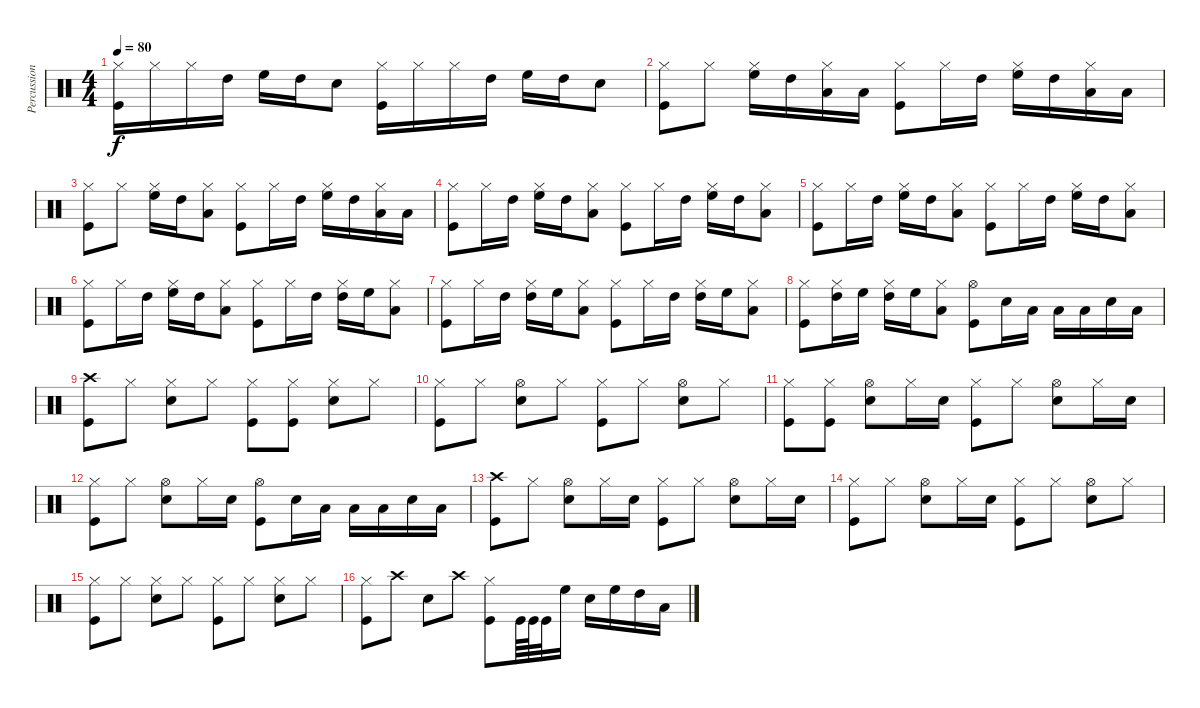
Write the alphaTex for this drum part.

\track ("Percussion" "Percussion") {instrument percussion}
\staff {score}
\articulation defaults
\ts (4 4)
\tempo 80
\clef neutral
\ks c
("Hi-Hat (closed)" "Kick (hit)").16{dy f} "Hi-Hat (closed)".16 "Hi-Hat (closed)".16 "High Tom (hit)".16 "High Floor Tom (hit)".16 "High Tom (hit)".16 "Snare (hit) 2".8 ("Hi-Hat (closed)" "Kick (hit)").16 "Hi-Hat (closed)".16 "Hi-Hat (closed)".16 "High Tom (hit)".16 "High Floor Tom (hit)".16 "High Tom (hit)".16 "Snare (hit) 2".8 |
("Hi-Hat (closed)" "Kick (hit)").8 "Hi-Hat (closed)".8 ("Hi-Hat (closed)" "High Floor Tom (hit)").16 "High Tom (hit)".16 ("Hi-Hat (closed)" "Low Tom (hit)").16 "Low Tom (hit)".16 ("Hi-Hat (closed)" "Kick (hit)").8 "Hi-Hat (closed)".16 "High Tom (hit)".16 ("Hi-Hat (closed)" "High Floor Tom (hit)").16 "High Tom (hit)".16 ("Hi-Hat (closed)" "Low Tom (hit)").16 "Low Tom (hit)".16 |
("Hi-Hat (closed)" "Kick (hit)").8 "Hi-Hat (closed)".8 ("Hi-Hat (closed)" "High Floor Tom (hit)").16 "High Tom (hit)".16 ("Hi-Hat (closed)" "Low Tom (hit)").8 ("Hi-Hat (closed)" "Kick (hit)").8 "Hi-Hat (closed)".16 "High Tom (hit)".16 ("Hi-Hat (closed)" "High Floor Tom (hit)").16 "High Tom (hit)".16 ("Hi-Hat (closed)" "Low Tom (hit)").16 "Low Tom (hit)".16 |
("Hi-Hat (closed)" "Kick (hit)").8 "Hi-Hat (closed)".16 "High Tom (hit)".16 ("Hi-Hat (closed)" "High Floor Tom (hit)").16 "High Tom (hit)".16 ("Hi-Hat (closed)" "Low Tom (hit)").8 ("Hi-Hat (closed)" "Kick (hit)").8 "Hi-Hat (closed)".16 "High Tom (hit)".16 ("Hi-Hat (closed)" "High Floor Tom (hit)").16 "High Tom (hit)".16 ("Hi-Hat (closed)" "Low Tom (hit)").8 |
("Hi-Hat (closed)" "Kick (hit)").8 "Hi-Hat (closed)".16 "High Tom (hit)".16 ("Hi-Hat (closed)" "High Floor Tom (hit)").16 "High Tom (hit)".16 ("Hi-Hat (closed)" "Low Tom (hit)").8 ("Hi-Hat (closed)" "Kick (hit)").8 "Hi-Hat (closed)".16 "High Tom (hit)".16 ("Hi-Hat (closed)" "High Floor Tom (hit)").16 "High Tom (hit)".16 ("Hi-Hat (closed)" "Low Tom (hit)").8 |
("Hi-Hat (closed)" "Kick (hit)").8 "Hi-Hat (closed)".16 "High Tom (hit)".16 ("Hi-Hat (closed)" "High Floor Tom (hit)").16 "High Tom (hit)".16 ("Hi-Hat (closed)" "Low Tom (hit)").8 ("Hi-Hat (closed)" "Kick (hit)").8 "Hi-Hat (closed)".16 "High Tom (hit)".16 ("Hi-Hat (closed)" "High Tom (hit)").16 "High Floor Tom (hit)".16 ("Hi-Hat (closed)" "Low Tom (hit)").8 |
("Hi-Hat (closed)" "Kick (hit)").8 "Hi-Hat (closed)".16 "High Tom (hit)".16 ("Hi-Hat (closed)" "High Tom (hit)").16 "High Floor Tom (hit)".16 ("Hi-Hat (closed)" "Low Tom (hit)").8 ("Hi-Hat (closed)" "Kick (hit)").8 "Hi-Hat (closed)".16 "High Tom (hit)".16 ("Hi-Hat (closed)" "High Tom (hit)").16 "High Floor Tom (hit)".16 ("Hi-Hat (closed)" "Low Tom (hit)").8 |
("Hi-Hat (closed)" "Kick (hit)").8 ("Hi-Hat (closed)" "High Tom (hit)").16 "High Floor Tom (hit)".16 ("Hi-Hat (closed)" "High Tom (hit)").16 "High Floor Tom (hit)".16 ("Hi-Hat (closed)" "Low Tom (hit)").8 ("Hi-Hat (open)" "Kick (hit)").8 "Snare (hit) 2".16 "Low Tom (hit)".16 "Low Tom (hit)".16 "Low Tom (hit)".16 "Snare (hit) 2".16 "Low Tom (hit)".16 |
("Crash high (hit)" "Kick (hit)").8 "Hi-Hat (closed)".8 ("Hi-Hat (closed)" "Snare (hit) 2").8 "Hi-Hat (closed)".8 ("Hi-Hat (closed)" "Kick (hit)").8 ("Hi-Hat (closed)" "Kick (hit)").8 ("Hi-Hat (closed)" "Snare (hit) 2").8 "Hi-Hat (closed)".8 |
("Hi-Hat (closed)" "Kick (hit)").8 "Hi-Hat (closed)".8 ("Hi-Hat (open)" "Snare (hit) 2").8 "Hi-Hat (closed)".8 ("Hi-Hat (closed)" "Kick (hit)").8 "Hi-Hat (closed)".8 ("Hi-Hat (open)" "Snare (hit) 2").8 "Hi-Hat (closed)".8 |
("Hi-Hat (closed)" "Kick (hit)").8 ("Hi-Hat (closed)" "Kick (hit)").8 ("Hi-Hat (open)" "Snare (hit) 2").8 "Hi-Hat (closed)".16 "Snare (hit) 2".16 ("Hi-Hat (closed)" "Kick (hit)").8 "Hi-Hat (closed)".8 ("Hi-Hat (open)" "Snare (hit) 2").8 "Hi-Hat (closed)".16 "Snare (hit) 2".16 |
("Hi-Hat (closed)" "Kick (hit)").8 "Hi-Hat (closed)".8 ("Hi-Hat (open)" "Snare (hit) 2").8 "Hi-Hat (closed)".16 "Snare (hit) 2".16 ("Hi-Hat (open)" "Kick (hit)").8 "Snare (hit) 2".16 "Low Tom (hit)".16 "Low Tom (hit)".16 "Low Tom (hit)".16 "Snare (hit) 2".16 "Low Tom (hit)".16 |
("Crash high (hit)" "Kick (hit)").8 "Hi-Hat (closed)".8 ("Hi-Hat (open)" "Snare (hit) 2").8 "Hi-Hat (closed)".16 "Snare (hit) 2".16 ("Hi-Hat (closed)" "Kick (hit)").8 "Hi-Hat (closed)".8 ("Hi-Hat (open)" "Snare (hit) 2").8 "Hi-Hat (closed)".16 "Snare (hit) 2".16 |
("Hi-Hat (closed)" "Kick (hit)").8 "Hi-Hat (closed)".8 ("Hi-Hat (open)" "Snare (hit) 2").8 "Hi-Hat (closed)".16 "Snare (hit) 2".16 ("Hi-Hat (closed)" "Kick (hit)").8 "Hi-Hat (closed)".8 ("Hi-Hat (open)" "Snare (hit) 2").8 "Hi-Hat (closed)".8 |
("Hi-Hat (closed)" "Kick (hit)").8 "Hi-Hat (closed)".8 ("Hi-Hat (closed)" "Snare (hit) 2").8 "Hi-Hat (closed)".8 ("Hi-Hat (closed)" "Kick (hit)").8 "Hi-Hat (closed)".8 ("Hi-Hat (closed)" "Snare (hit) 2").8 "Hi-Hat (closed)".8 |
("Hi-Hat (closed)" "Kick (hit)").8 "Crash high (hit)".8 "Snare (hit) 2".8 "Crash high (hit)".8 ("Hi-Hat (closed)" "Kick (hit)").8 "Kick (hit)".64 "Kick (hit)".64 "Kick (hit)".32 "High Floor Tom (hit)".16 "Snare (hit) 2".16 "High Floor Tom (hit)".16 "High Tom (hit)".16 "Low Tom (hit)".16
